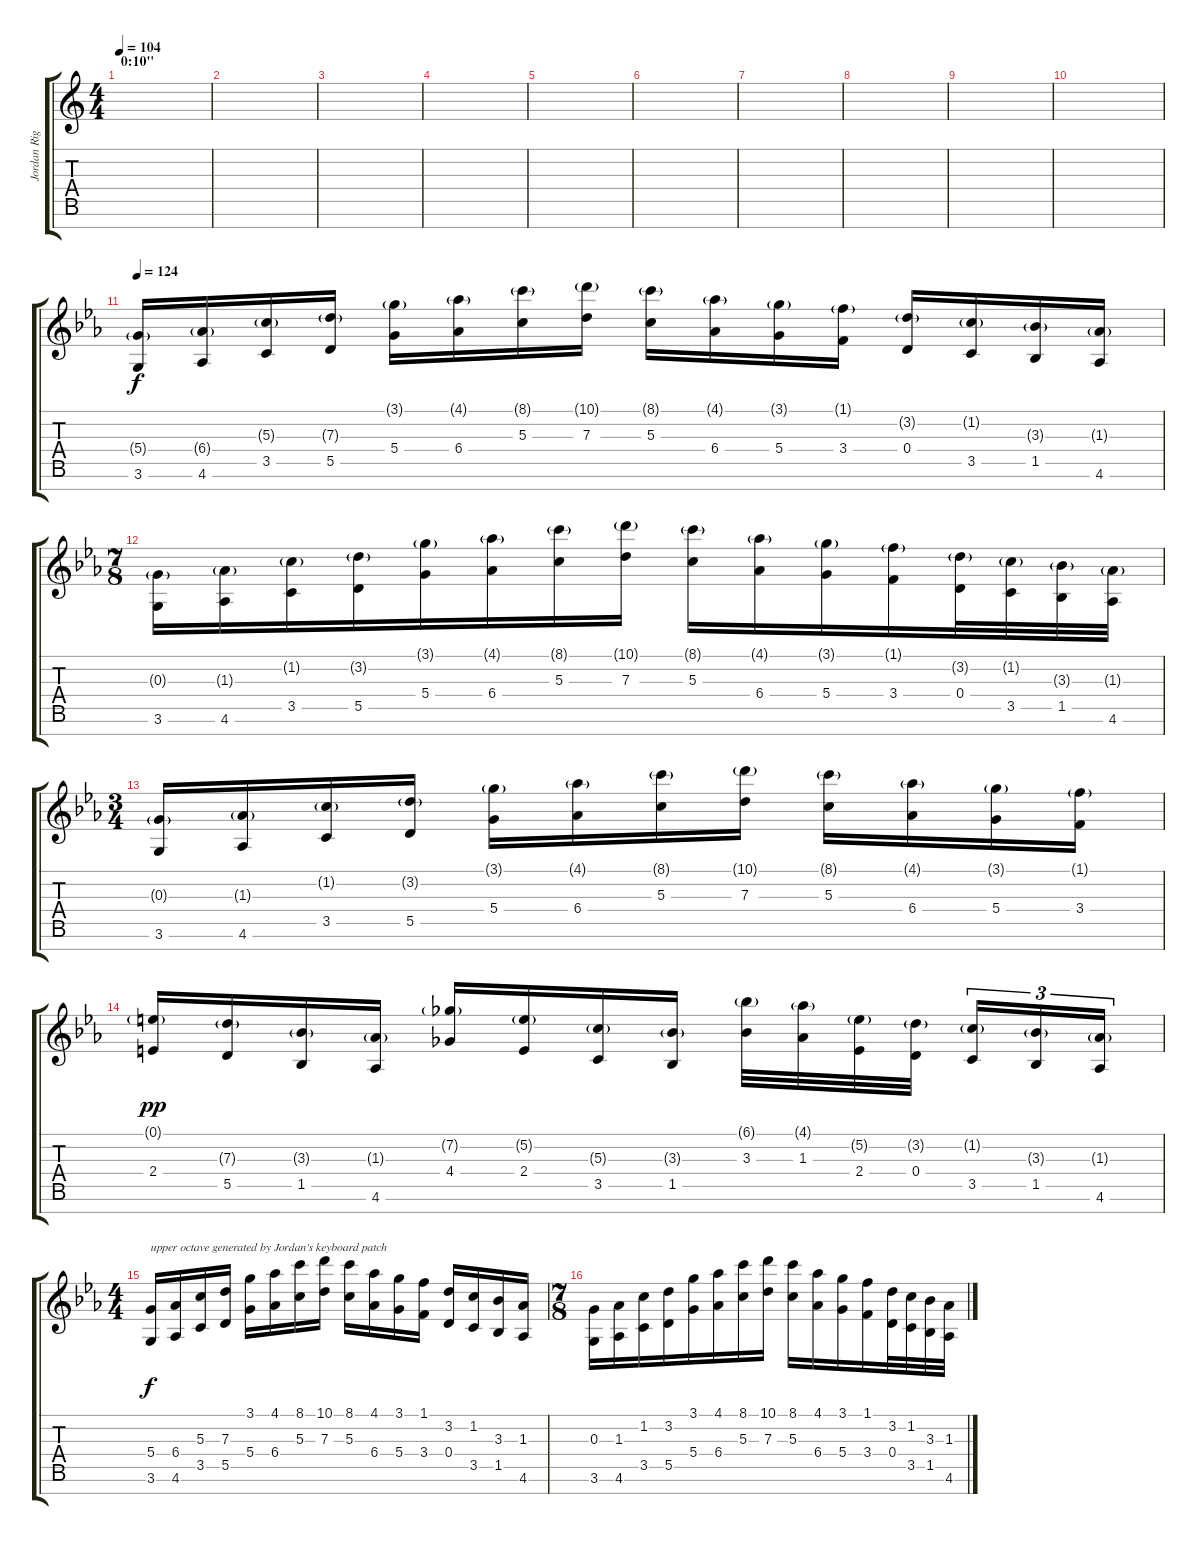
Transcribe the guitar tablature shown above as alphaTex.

\track ("Jordan Right Hand" "Jordan Rig") {instrument fx1rain}
\staff {score tabs}
\tuning (E5 B4 G4 D4 A3 E3 B2) {hide}
\ts (4 4)
\section ("" "0:10''")
\tempo 104
\clef g2
\ks c
|
|
|
|
|
|
|
|
|
|
\tempo 124
\ks eb
(5.4{g} 3.6).16{volume 12} (6.4{g} 4.6).16 (5.3{g} 3.5).16 (7.3{g} 5.5).16 (3.1{g} 5.4).16 (4.1{g} 6.4).16 (8.1{g} 5.3).16 (10.1{g} 7.3).16 (8.1{g} 5.3).16 (4.1{g} 6.4).16 (3.1{g} 5.4).16 (1.1{g} 3.4).16 (3.2{g} 0.4).16 (1.2{g} 3.5).16 (3.3{g} 1.5).16 (1.3{g} 4.6).16 |
\ts (7 8)
(0.3{g} 3.6).16 (1.3{g} 4.6).16 (1.2{g} 3.5).16 (3.2{g} 5.5).16 (3.1{g} 5.4).16 (4.1{g} 6.4).16 (8.1{g} 5.3).16 (10.1{g} 7.3).16 (8.1{g} 5.3).16 (4.1{g} 6.4).16 (3.1{g} 5.4).16 (1.1{g} 3.4).16 (3.2{g} 0.4).32 (1.2{g} 3.5).32 (3.3{g} 1.5).32 (1.3{g} 4.6).32 |
\ts (3 4)
(0.3{g} 3.6).16 (1.3{g} 4.6).16 (1.2{g} 3.5).16 (3.2{g} 5.5).16 (3.1{g} 5.4).16 (4.1{g} 6.4).16 (8.1{g} 5.3).16 (10.1{g} 7.3).16 (8.1{g} 5.3).16 (4.1{g} 6.4).16 (3.1{g} 5.4).16 (1.1{g} 3.4).16 |
(0.1{g} 2.4).16{dy pp} (7.3{g} 5.5).16 (3.3{g} 1.5).16 (1.3{g} 4.6).16 (7.2{g} 4.4).16 (5.2{g} 2.4).16 (5.3{g} 3.5).16 (3.3{g} 1.5).16 (6.1{g} 3.3).32 (4.1{g} 1.3).32 (5.2{g} 2.4).32 (3.2{g} 0.4).32{beam splitsecondary} (1.2{g} 3.5).16{tu (3 2)} (3.3{g} 1.5).16{tu (3 2)} (1.3{g} 4.6).16{tu (3 2)} |
\ts (4 4)
(5.4 3.6).16{txt "upper octave generated by Jordan's keyboard patch" dy f} (6.4 4.6).16 (5.3 3.5).16 (7.3 5.5).16 (3.1 5.4).16 (4.1 6.4).16 (8.1 5.3).16 (10.1 7.3).16 (8.1 5.3).16 (4.1 6.4).16 (3.1 5.4).16 (1.1 3.4).16 (3.2 0.4).16 (1.2 3.5).16 (3.3 1.5).16 (1.3 4.6).16 |
\ts (7 8)
(0.3 3.6).16 (1.3 4.6).16 (1.2 3.5).16 (3.2 5.5).16 (3.1 5.4).16 (4.1 6.4).16 (8.1 5.3).16 (10.1 7.3).16 (8.1 5.3).16 (4.1 6.4).16 (3.1 5.4).16 (1.1 3.4).16 (3.2 0.4).32 (1.2 3.5).32 (3.3 1.5).32 (1.3 4.6).32
